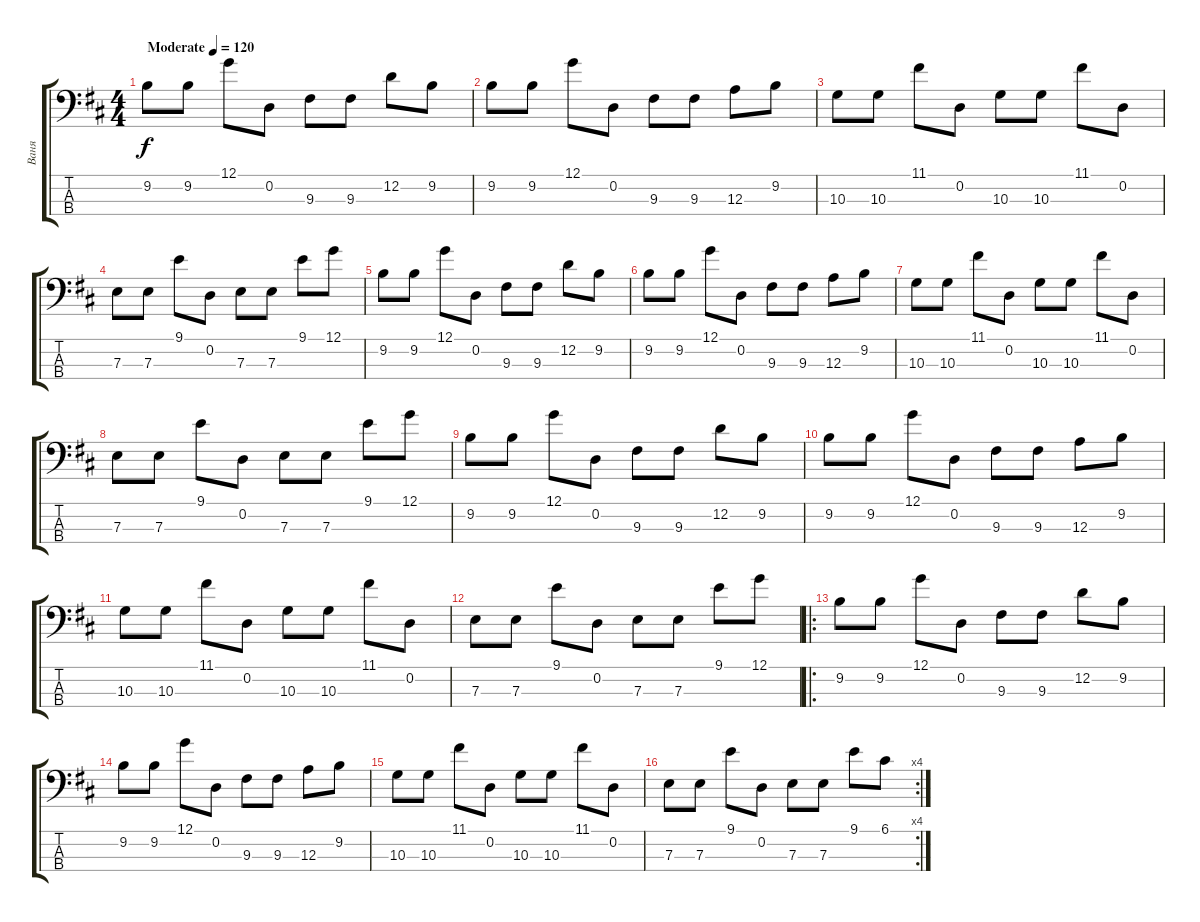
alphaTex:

\track ("Ваня" "Ваня") {instrument electricbasspick}
\staff {score tabs}
\tuning (G2 D2 A1 D1) {hide}
\ts (4 4)
\tempo (120 "Moderate")
\clef f4
\ks bminor
9.2.8{dy f instrument electricbasspick} 9.2.8 12.1.8 0.2.8 9.3.8 9.3.8 12.2.8 9.2.8 |
9.2.8 9.2.8 12.1.8 0.2.8 9.3.8 9.3.8 12.3.8 9.2.8 |
10.3.8 10.3.8 11.1.8 0.2.8 10.3.8 10.3.8 11.1.8 0.2.8 |
7.3.8 7.3.8 9.1.8 0.2.8 7.3.8 7.3.8 9.1.8 12.1.8 |
9.2.8 9.2.8 12.1.8 0.2.8 9.3.8 9.3.8 12.2.8 9.2.8 |
9.2.8 9.2.8 12.1.8 0.2.8 9.3.8 9.3.8 12.3.8 9.2.8 |
10.3.8 10.3.8 11.1.8 0.2.8 10.3.8 10.3.8 11.1.8 0.2.8 |
7.3.8 7.3.8 9.1.8 0.2.8 7.3.8 7.3.8 9.1.8 12.1.8 |
9.2.8 9.2.8 12.1.8 0.2.8 9.3.8 9.3.8 12.2.8 9.2.8 |
9.2.8 9.2.8 12.1.8 0.2.8 9.3.8 9.3.8 12.3.8 9.2.8 |
10.3.8 10.3.8 11.1.8 0.2.8 10.3.8 10.3.8 11.1.8 0.2.8 |
7.3.8 7.3.8 9.1.8 0.2.8 7.3.8 7.3.8 9.1.8 12.1.8 |
\ro
9.2.8 9.2.8 12.1.8 0.2.8 9.3.8 9.3.8 12.2.8 9.2.8 |
9.2.8 9.2.8 12.1.8 0.2.8 9.3.8 9.3.8 12.3.8 9.2.8 |
10.3.8 10.3.8 11.1.8 0.2.8 10.3.8 10.3.8 11.1.8 0.2.8 |
\rc 4
7.3.8 7.3.8 9.1.8 0.2.8 7.3.8 7.3.8 9.1.8 6.1.8
